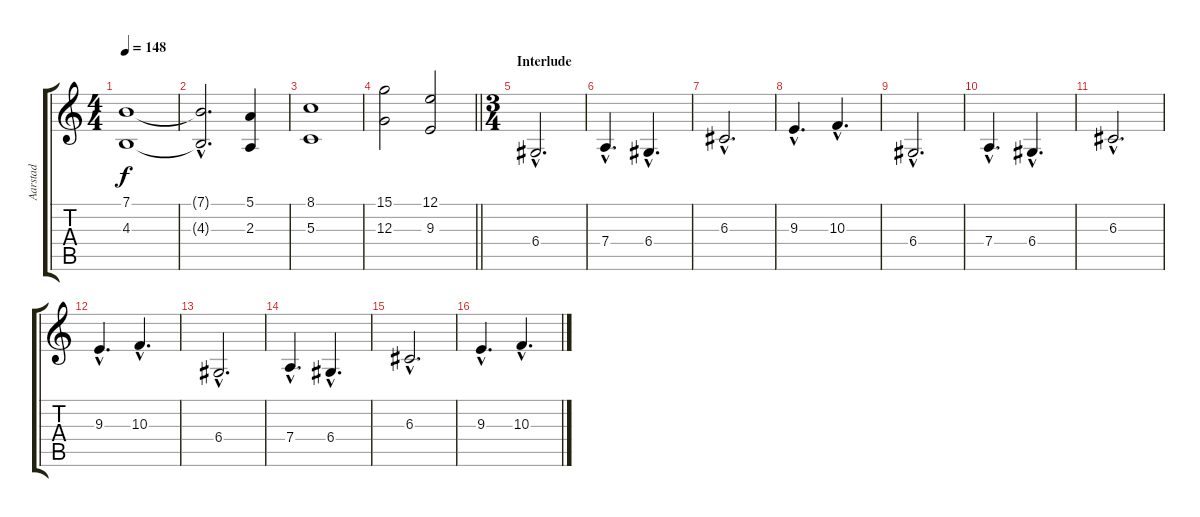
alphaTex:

\track ("Aarstad" "Aarstad") {instrument pad4choir}
\staff {score tabs}
\tuning (E4 B3 G3 D3 A2 E2) {hide}
\ts (4 4)
\tempo 148
\clef g2
\ks c
(7.1 4.3).1{dy f} |
(7.1{hac t} 4.3{hac t}).2{d} (5.1 2.3).4 |
(8.1 5.3).1 |
\barLineRight lightlight
(15.1 12.3).2 (12.1 9.3).2 |
\ts (3 4)
\section ("" "Interlude")
6.4{hac}.2{d volume 16 instrument stringensemble1} |
7.4{hac}.4{d} 6.4{hac}.4{d} |
6.3{hac}.2{d} |
9.3{hac}.4{d} 10.3{hac}.4{d} |
6.4{hac}.2{d volume 16 instrument stringensemble1} |
7.4{hac}.4{d} 6.4{hac}.4{d} |
6.3{hac}.2{d} |
9.3{hac}.4{d} 10.3{hac}.4{d} |
6.4{hac}.2{d volume 16 instrument stringensemble1} |
7.4{hac}.4{d} 6.4{hac}.4{d} |
6.3{hac}.2{d} |
9.3{hac}.4{d} 10.3{hac}.4{d}
